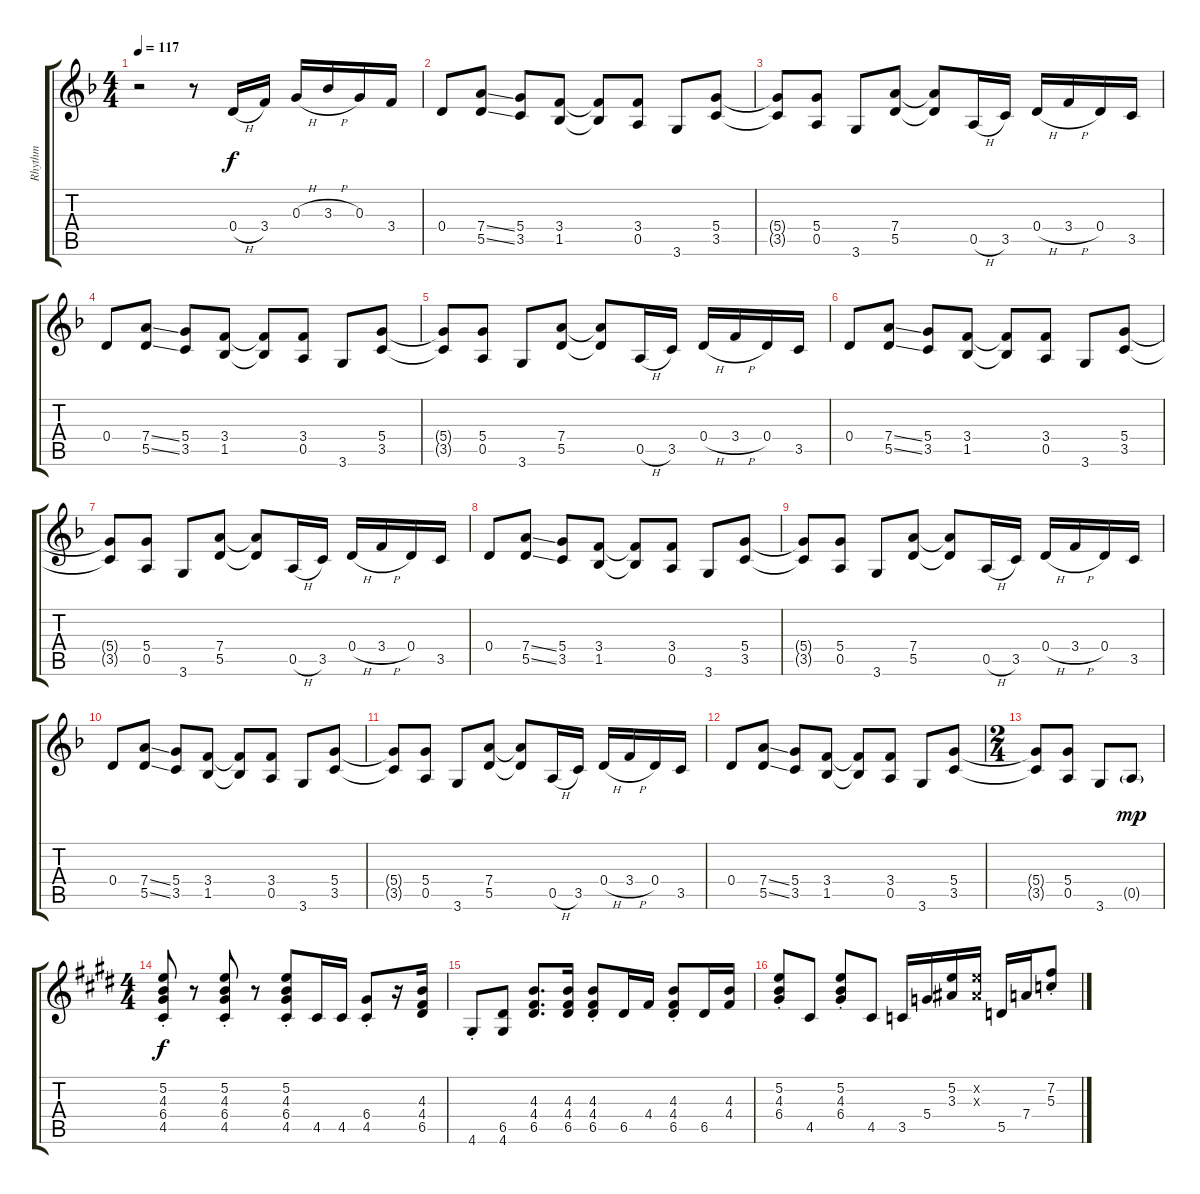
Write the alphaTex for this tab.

\track ("Rhythm" "Rhythm") {instrument overdrivenguitar}
\staff {score tabs}
\tuning (E4 B3 G3 D3 A2 E2) {hide}
\ts (4 4)
\tempo 117
\clef g2
\ks f
r.2{dy f instrument overdrivenguitar} r.8 0.4{h}.16 3.4.16 0.3{h}.16 3.3{h}.16 0.3.16 3.4.16 |
0.4.8 (7.4{ss} 5.5{ss}).8 (5.4 3.5).8 (3.4 1.5).8 (3.4{t} 1.5{t}).8 (3.4 0.5).8 3.6.8 (5.4 3.5).8 |
(5.4{t} 3.5{t}).8 (5.4 0.5).8 3.6.8 (7.4 5.5).8 (7.4{t} 5.5{t}).8 0.5{h}.16 3.5.16 0.4{h}.16 3.4{h}.16 0.4.16 3.5.16 |
0.4.8 (7.4{ss} 5.5{ss}).8 (5.4 3.5).8 (3.4 1.5).8 (3.4{t} 1.5{t}).8 (3.4 0.5).8 3.6.8 (5.4 3.5).8 |
(5.4{t} 3.5{t}).8 (5.4 0.5).8 3.6.8 (7.4 5.5).8 (7.4{t} 5.5{t}).8 0.5{h}.16 3.5.16 0.4{h}.16 3.4{h}.16 0.4.16 3.5.16 |
0.4.8 (7.4{ss} 5.5{ss}).8 (5.4 3.5).8 (3.4 1.5).8 (3.4{t} 1.5{t}).8 (3.4 0.5).8 3.6.8 (5.4 3.5).8 |
(5.4{t} 3.5{t}).8 (5.4 0.5).8 3.6.8 (7.4 5.5).8 (7.4{t} 5.5{t}).8 0.5{h}.16 3.5.16 0.4{h}.16 3.4{h}.16 0.4.16 3.5.16 |
0.4.8 (7.4{ss} 5.5{ss}).8 (5.4 3.5).8 (3.4 1.5).8 (3.4{t} 1.5{t}).8 (3.4 0.5).8 3.6.8 (5.4 3.5).8 |
(5.4{t} 3.5{t}).8 (5.4 0.5).8 3.6.8 (7.4 5.5).8 (7.4{t} 5.5{t}).8 0.5{h}.16 3.5.16 0.4{h}.16 3.4{h}.16 0.4.16 3.5.16 |
0.4.8 (7.4{ss} 5.5{ss}).8 (5.4 3.5).8 (3.4 1.5).8 (3.4{t} 1.5{t}).8 (3.4 0.5).8 3.6.8 (5.4 3.5).8 |
(5.4{t} 3.5{t}).8 (5.4 0.5).8 3.6.8 (7.4 5.5).8 (7.4{t} 5.5{t}).8 0.5{h}.16 3.5.16 0.4{h}.16 3.4{h}.16 0.4.16 3.5.16 |
0.4.8 (7.4{ss} 5.5{ss}).8 (5.4 3.5).8 (3.4 1.5).8 (3.4{t} 1.5{t}).8 (3.4 0.5).8 3.6.8 (5.4 3.5).8 |
\ts (2 4)
(5.4{t} 3.5{t}).8 (5.4 0.5).8 3.6.8 0.5{g}.8{dy mp} |
\ts (4 4)
\ks e
(5.2{st} 4.3{st} 6.4{st} 4.5{st}).8{dy f} r.8 (5.2{st} 4.3{st} 6.4{st} 4.5{st}).8 r.8 (5.2{st} 4.3{st} 6.4{st} 4.5{st}).8 4.5.16 4.5.16 (6.4{st} 4.5{st}).8 r.16 (4.3 4.4 6.5).16 |
4.6{st}.8 (6.5 4.6).8 (4.3 4.4 6.5).8{d} (4.3 4.4 6.5).16 (4.3{st} 4.4{st} 6.5{st}).8 6.5.16 4.4.16 (4.3{st} 4.4{st} 6.5{st}).8 6.5.16 (4.3 4.4).16 |
(5.2{st} 4.3{st} 6.4{st}).8 4.5.8 (5.2{st} 4.3{st} 6.4{st}).8 4.5.8 3.5.16 5.4.16 (5.2 3.3).16 (5.2{x} 3.3{x}).16 5.5.16 7.4.16 (7.2{st} 5.3{st}).8
